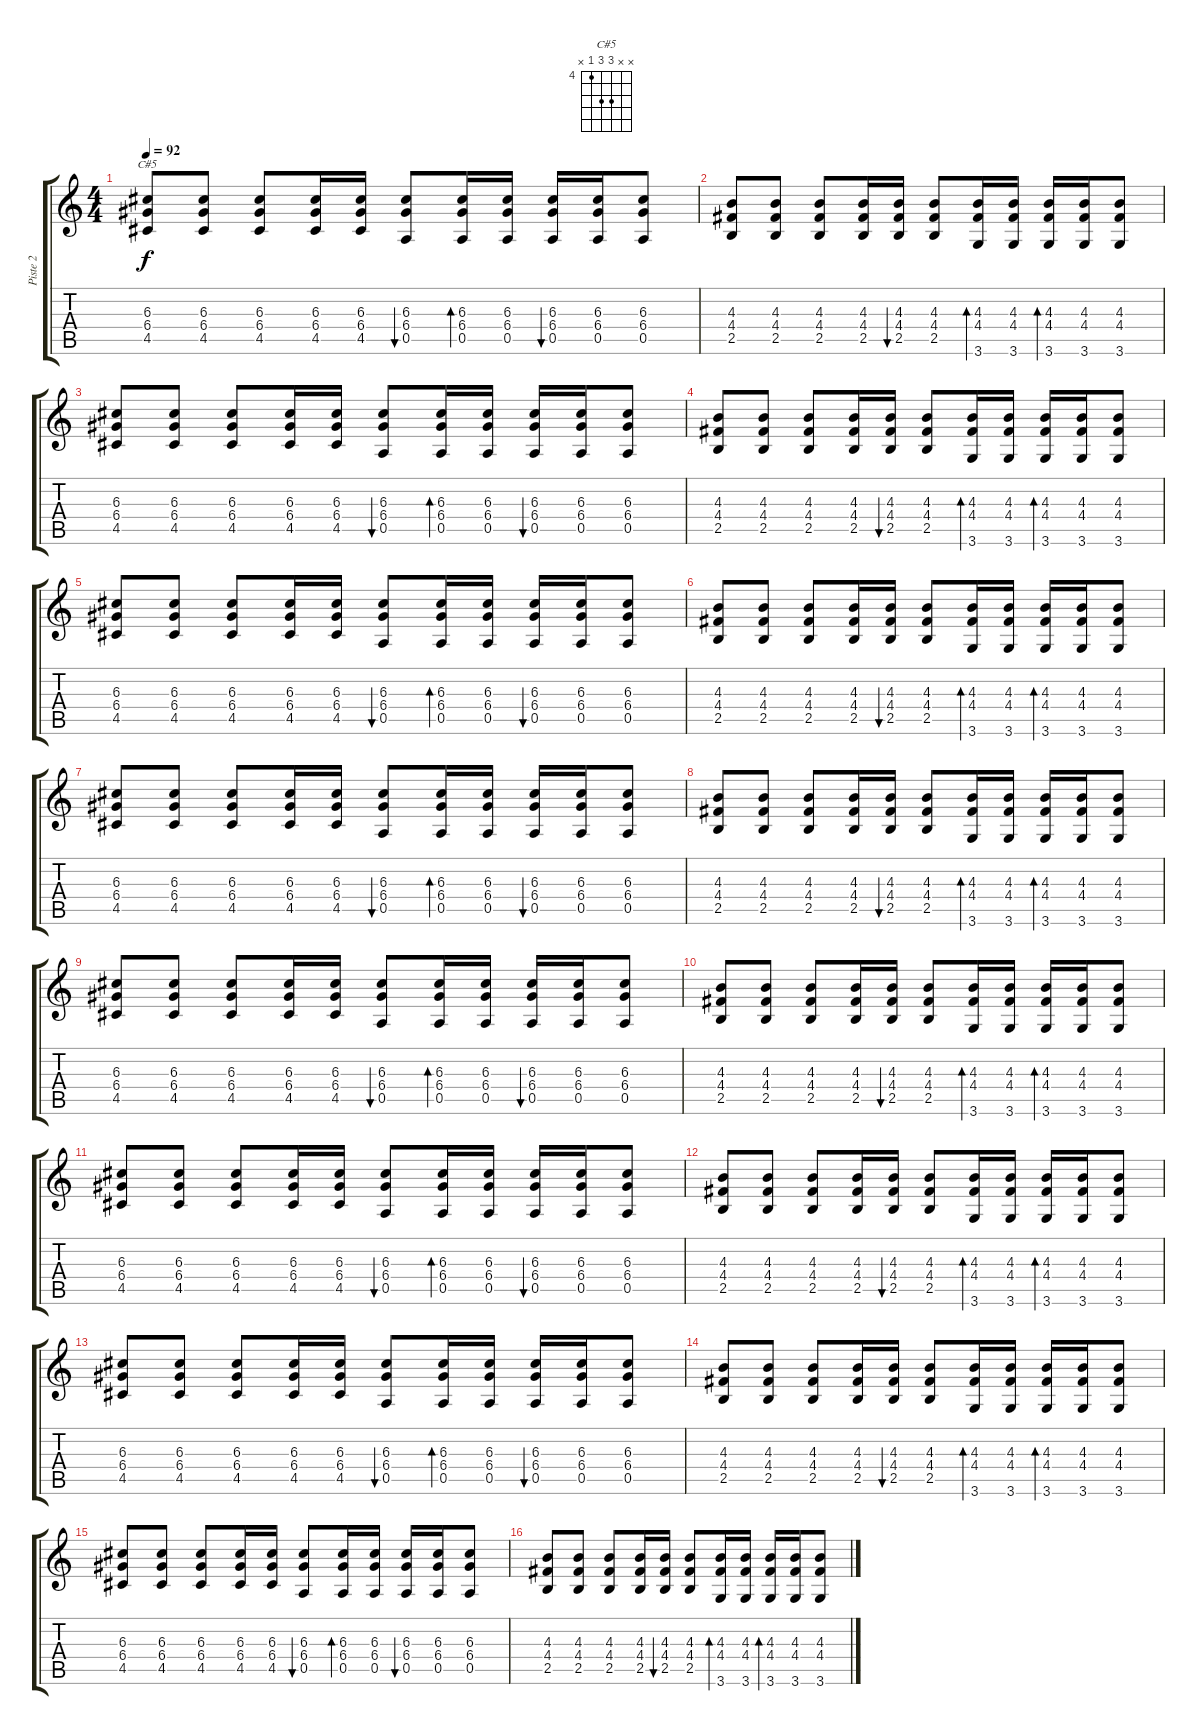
\track ("Piste 2" "Piste 2") {instrument acousticguitarsteel}
\staff {score tabs}
\tuning (E4 B3 G3 D3 A2 E2) {hide}
\chord ("C#5" x x 6 6 4 x) {firstfret 4}
\ts (4 4)
\tempo 92
\clef g2
\ks c
(6.3 6.4 4.5).8{ch "C#5" dy f} (6.3 6.4 4.5).8 (6.3 6.4 4.5).8 (6.3 6.4 4.5).16 (6.3 6.4 4.5).16 (6.3 6.4 0.5).8{bu 60} (6.3 6.4 0.5).16{bd 60} (6.3 6.4 0.5).16 (6.3 6.4 0.5).16{bu 120} (6.3 6.4 0.5).16 (6.3 6.4 0.5).8 |
(4.3 4.4 2.5).8 (4.3 4.4 2.5).8 (4.3 4.4 2.5).8 (4.3 4.4 2.5).16 (4.3 4.4 2.5).16{bu 120} (4.3 4.4 2.5).8 (4.3 4.4 3.6).16{bd 120} (4.3 4.4 3.6).16 (4.3 4.4 3.6).16{bd 120} (4.3 4.4 3.6).16 (4.3 4.4 3.6).8 |
(6.3 6.4 4.5).8 (6.3 6.4 4.5).8 (6.3 6.4 4.5).8 (6.3 6.4 4.5).16 (6.3 6.4 4.5).16 (6.3 6.4 0.5).8{bu 60} (6.3 6.4 0.5).16{bd 60} (6.3 6.4 0.5).16 (6.3 6.4 0.5).16{bu 120} (6.3 6.4 0.5).16 (6.3 6.4 0.5).8 |
(4.3 4.4 2.5).8 (4.3 4.4 2.5).8 (4.3 4.4 2.5).8 (4.3 4.4 2.5).16 (4.3 4.4 2.5).16{bu 120} (4.3 4.4 2.5).8 (4.3 4.4 3.6).16{bd 120} (4.3 4.4 3.6).16 (4.3 4.4 3.6).16{bd 120} (4.3 4.4 3.6).16 (4.3 4.4 3.6).8 |
(6.3 6.4 4.5).8 (6.3 6.4 4.5).8 (6.3 6.4 4.5).8 (6.3 6.4 4.5).16 (6.3 6.4 4.5).16 (6.3 6.4 0.5).8{bu 60} (6.3 6.4 0.5).16{bd 60} (6.3 6.4 0.5).16 (6.3 6.4 0.5).16{bu 120} (6.3 6.4 0.5).16 (6.3 6.4 0.5).8 |
(4.3 4.4 2.5).8 (4.3 4.4 2.5).8 (4.3 4.4 2.5).8 (4.3 4.4 2.5).16 (4.3 4.4 2.5).16{bu 120} (4.3 4.4 2.5).8 (4.3 4.4 3.6).16{bd 120} (4.3 4.4 3.6).16 (4.3 4.4 3.6).16{bd 120} (4.3 4.4 3.6).16 (4.3 4.4 3.6).8 |
(6.3 6.4 4.5).8 (6.3 6.4 4.5).8 (6.3 6.4 4.5).8 (6.3 6.4 4.5).16 (6.3 6.4 4.5).16 (6.3 6.4 0.5).8{bu 60} (6.3 6.4 0.5).16{bd 60} (6.3 6.4 0.5).16 (6.3 6.4 0.5).16{bu 120} (6.3 6.4 0.5).16 (6.3 6.4 0.5).8 |
(4.3 4.4 2.5).8 (4.3 4.4 2.5).8 (4.3 4.4 2.5).8 (4.3 4.4 2.5).16 (4.3 4.4 2.5).16{bu 120} (4.3 4.4 2.5).8 (4.3 4.4 3.6).16{bd 120} (4.3 4.4 3.6).16 (4.3 4.4 3.6).16{bd 120} (4.3 4.4 3.6).16 (4.3 4.4 3.6).8 |
(6.3 6.4 4.5).8 (6.3 6.4 4.5).8 (6.3 6.4 4.5).8 (6.3 6.4 4.5).16 (6.3 6.4 4.5).16 (6.3 6.4 0.5).8{bu 60} (6.3 6.4 0.5).16{bd 60} (6.3 6.4 0.5).16 (6.3 6.4 0.5).16{bu 120} (6.3 6.4 0.5).16 (6.3 6.4 0.5).8 |
(4.3 4.4 2.5).8 (4.3 4.4 2.5).8 (4.3 4.4 2.5).8 (4.3 4.4 2.5).16 (4.3 4.4 2.5).16{bu 120} (4.3 4.4 2.5).8 (4.3 4.4 3.6).16{bd 120} (4.3 4.4 3.6).16 (4.3 4.4 3.6).16{bd 120} (4.3 4.4 3.6).16 (4.3 4.4 3.6).8 |
(6.3 6.4 4.5).8 (6.3 6.4 4.5).8 (6.3 6.4 4.5).8 (6.3 6.4 4.5).16 (6.3 6.4 4.5).16 (6.3 6.4 0.5).8{bu 60} (6.3 6.4 0.5).16{bd 60} (6.3 6.4 0.5).16 (6.3 6.4 0.5).16{bu 120} (6.3 6.4 0.5).16 (6.3 6.4 0.5).8 |
(4.3 4.4 2.5).8 (4.3 4.4 2.5).8 (4.3 4.4 2.5).8 (4.3 4.4 2.5).16 (4.3 4.4 2.5).16{bu 120} (4.3 4.4 2.5).8 (4.3 4.4 3.6).16{bd 120} (4.3 4.4 3.6).16 (4.3 4.4 3.6).16{bd 120} (4.3 4.4 3.6).16 (4.3 4.4 3.6).8 |
(6.3 6.4 4.5).8 (6.3 6.4 4.5).8 (6.3 6.4 4.5).8 (6.3 6.4 4.5).16 (6.3 6.4 4.5).16 (6.3 6.4 0.5).8{bu 60} (6.3 6.4 0.5).16{bd 60} (6.3 6.4 0.5).16 (6.3 6.4 0.5).16{bu 120} (6.3 6.4 0.5).16 (6.3 6.4 0.5).8 |
(4.3 4.4 2.5).8 (4.3 4.4 2.5).8 (4.3 4.4 2.5).8 (4.3 4.4 2.5).16 (4.3 4.4 2.5).16{bu 120} (4.3 4.4 2.5).8 (4.3 4.4 3.6).16{bd 120} (4.3 4.4 3.6).16 (4.3 4.4 3.6).16{bd 120} (4.3 4.4 3.6).16 (4.3 4.4 3.6).8 |
(6.3 6.4 4.5).8 (6.3 6.4 4.5).8 (6.3 6.4 4.5).8 (6.3 6.4 4.5).16 (6.3 6.4 4.5).16 (6.3 6.4 0.5).8{bu 60} (6.3 6.4 0.5).16{bd 60} (6.3 6.4 0.5).16 (6.3 6.4 0.5).16{bu 120} (6.3 6.4 0.5).16 (6.3 6.4 0.5).8 |
(4.3 4.4 2.5).8 (4.3 4.4 2.5).8 (4.3 4.4 2.5).8 (4.3 4.4 2.5).16 (4.3 4.4 2.5).16{bu 120} (4.3 4.4 2.5).8 (4.3 4.4 3.6).16{bd 120} (4.3 4.4 3.6).16 (4.3 4.4 3.6).16{bd 120} (4.3 4.4 3.6).16 (4.3 4.4 3.6).8
